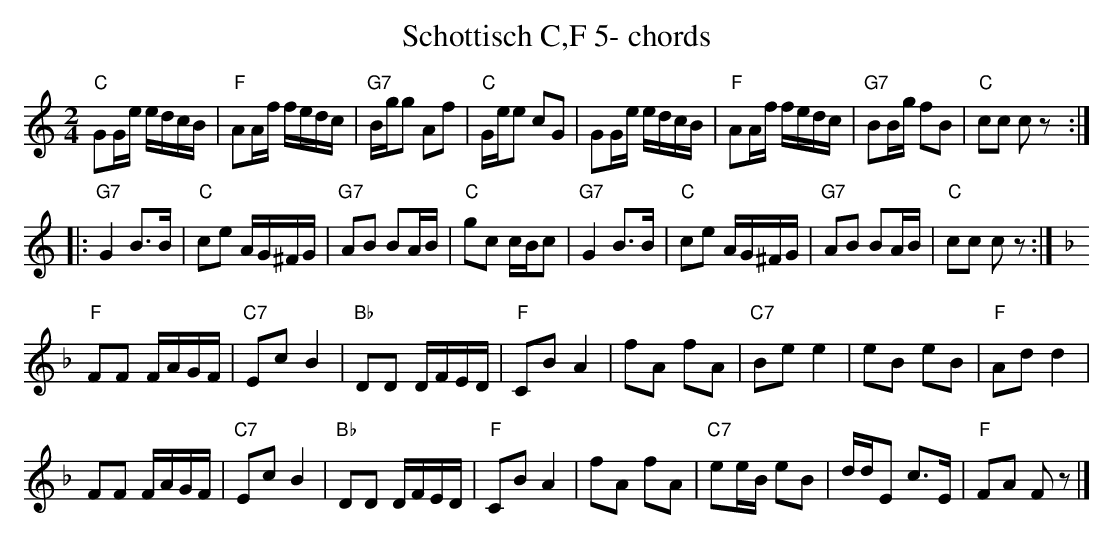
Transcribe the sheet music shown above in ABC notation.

X:1
T:Schottisch C,F 5- chords
M:2/4
L:1/16
K:Cmaj%%MIDI gchordon
"C"G2Ge edcB | "F"A2Af fedc | "G7"Bgg2 A2f2 | "C"Gee2 c2G2 | G2Ge edcB | "F"A2Af fedc | "G7"B2Bg f2B2 | "C"c2c2 c2 z2 ::
"G7"G4 B3B | "C"c2e2 AG^FG | "G7"A2B2 B2AB | "C"g2c2 cBc2 | "G7"G4 B3B | "C"c2e2 AG^FG | "G7"A2B2 B2AB | "C"c2c2 c2 z2 :|
K:Fmaj
"F"F2F2 FAGF | "C7"E2c2 B4 | "Bb"D2D2 DFED | "F"C2B2 A4 | [L:1/8] fA fA | "C7"Be e2 | eB eB | "F"Ad d2 | [L:1/16]
F2F2 FAGF | "C7"E2c2 B4 | "Bb"D2D2 DFED | "F"C2B2 A4 | [L:1/8] fA fA | [L:1/16] "C7"e2eB e2B2 | ddE2 c3E | "F"F2A2 F2 z2 |]
